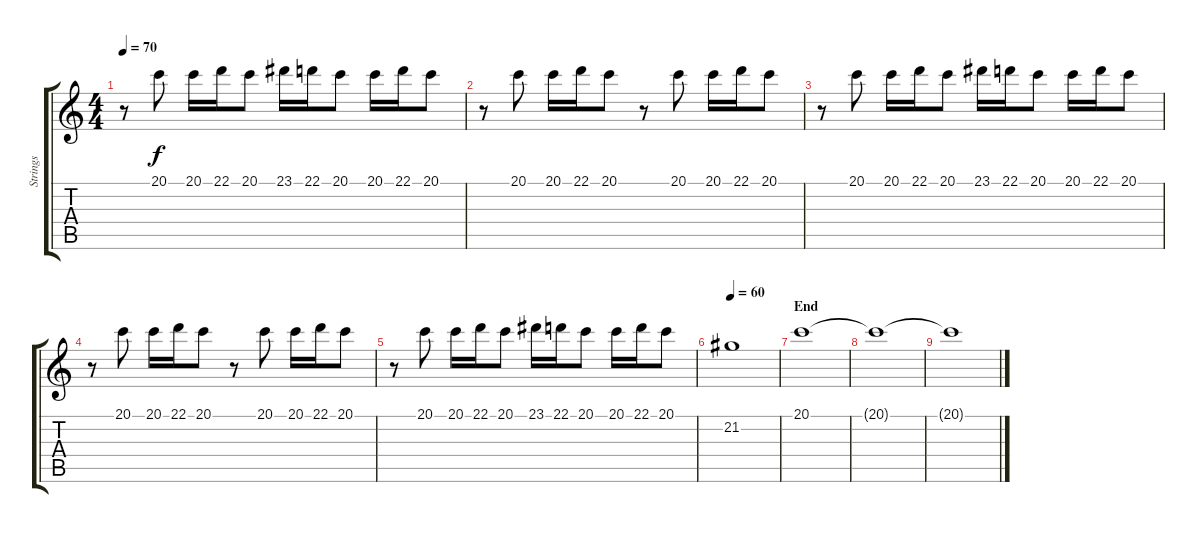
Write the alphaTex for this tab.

\track ("Strings" "Strings") {instrument stringensemble1}
\staff {score tabs}
\tuning (E4 B3 G3 D3 A2 E2) {hide}
\ts (4 4)
\tempo 70
\clef g2
\ks c
r.8{dy f} 20.1.8 20.1.16 22.1.16 20.1.8 23.1.16 22.1.16 20.1.8 20.1.16 22.1.16 20.1.8 |
r.8 20.1.8 20.1.16 22.1.16 20.1.8 r.8 20.1.8 20.1.16 22.1.16 20.1.8 |
r.8 20.1.8 20.1.16 22.1.16 20.1.8 23.1.16 22.1.16 20.1.8 20.1.16 22.1.16 20.1.8 |
r.8 20.1.8 20.1.16 22.1.16 20.1.8 r.8 20.1.8 20.1.16 22.1.16 20.1.8 |
r.8 20.1.8 20.1.16 22.1.16 20.1.8 23.1.16 22.1.16 20.1.8 20.1.16 22.1.16 20.1.8 |
\tempo 60
21.2.1 |
\section ("" "End")
20.1.1 |
20.1{t}.1 |
20.1{t}.1
